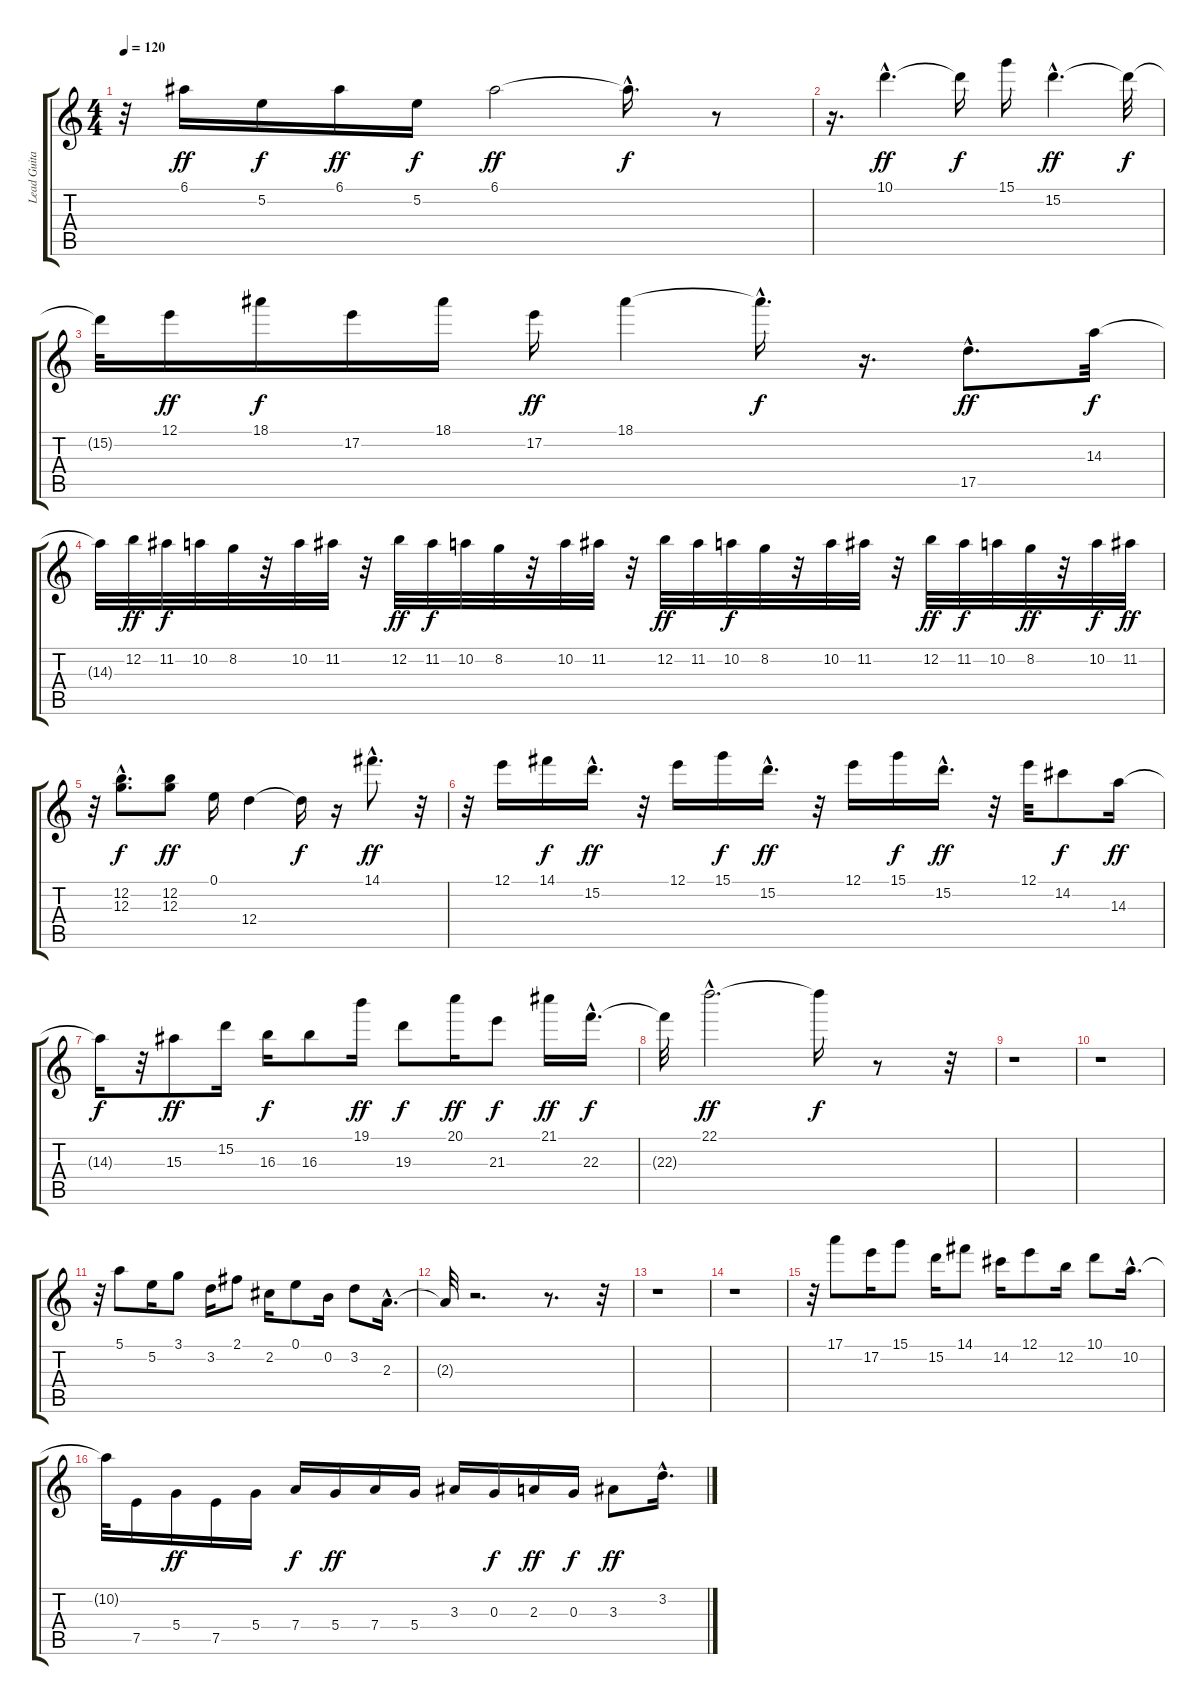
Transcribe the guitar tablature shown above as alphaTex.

\track ("Lead Guitar" "Lead Guita") {instrument distortionguitar}
\staff {score tabs}
\tuning (E4 B3 G3 D3 A2 E2) {hide}
\ts (4 4)
\tempo 120
\clef g2
\ks c
r.32{dy f} 6.1.16{dy ff} 5.2.16{dy f} 6.1.16{dy ff} 5.2.16{dy f} 6.1.2{dy ff} 6.1{hac t}.16{d dy f} r.8 |
r.16{d} 10.1{hac}.4{d dy ff} 10.1{t}.16{dy f} 15.1.16 15.2{hac}.4{d dy ff} 15.2{t}.32{dy f} |
15.2{t}.32 12.1.16{dy ff} 18.1.16{dy f} 17.2.16 18.1.16 17.2.16{dy ff} 18.1.4 18.1{hac t}.16{d dy f} r.16{d} 17.5{hac}.8{d dy ff} 14.3.32{dy f} |
14.3{t}.32 12.2.32{dy ff} 11.2.32{dy f} 10.2.32 8.2.32 r.32 10.2.32 11.2.32 r.32 12.2.32{dy ff} 11.2.32{dy f} 10.2.32 8.2.32 r.32 10.2.32 11.2.32 r.32 12.2.32{dy ff} 11.2.32 10.2.32{dy f} 8.2.32 r.32 10.2.32 11.2.32 r.32 12.2.32{dy ff} 11.2.32{dy f} 10.2.32 8.2.32{dy ff} r.32 10.2.32{dy f} 11.2.32{dy ff} |
r.32 (12.2{hac} 12.3{hac}).8{d dy f} (12.2 12.3).8{dy ff} 0.1.16 12.4.4 12.4{t}.16{dy f} r.16 14.1{hac}.8{d dy ff} r.32 |
r.32 12.1.16 14.1.16{dy f} 15.2{hac}.16{d dy ff} r.32 12.1.16 15.1.16{dy f} 15.2{hac}.16{d dy ff} r.32 12.1.16 15.1.16{dy f} 15.2{hac}.16{d dy ff} r.32 12.1.32 14.2.8{dy f} 14.3.16{dy ff} |
14.3{t}.16{dy f} r.32 15.3.8{dy ff} 15.2.16 16.3.16{dy f} 16.3.8 19.1.16{dy ff} 19.3.8{dy f} 20.1.16{dy ff} 21.3.8{dy f} 21.1.16{dy ff} 22.3{hac}.16{d dy f} |
22.3{t}.32 22.1{hac}.2{d dy ff} 22.1{t}.16{dy f} r.8 r.32 |
r.1 |
r.1 |
r.32 5.1.8 5.2.16 3.1.8 3.2.16 2.1.8 2.2.16 0.1.8 0.2.16 3.2.8 2.3{hac}.16{d} |
2.3{t}.32 r.2{d} r.8{d} r.32 |
r.1 |
r.1 |
r.32 17.1.8 17.2.16 15.1.8 15.2.16 14.1.8 14.2.16 12.1.8 12.2.16 10.1.8 10.2{hac}.16{d} |
10.2{t}.32 7.5.16{volume 12} 5.4.16{dy ff} 7.5.16 5.4.16 7.4.16{dy f} 5.4.16{dy ff} 7.4.16 5.4.16 3.3.16 0.3.16{dy f} 2.3.16{dy ff} 0.3.16{dy f} 3.3.8{dy ff} 3.2{hac}.16{d}
